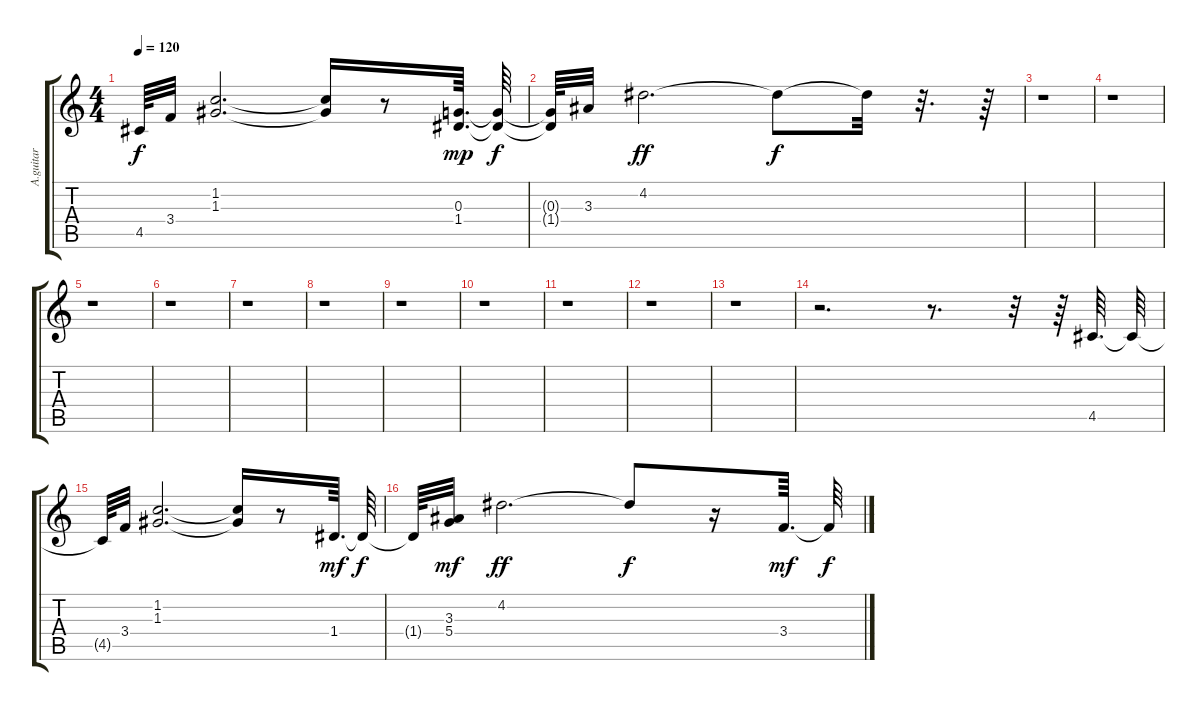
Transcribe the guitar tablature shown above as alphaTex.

\track ("A.guitar                            " "A.guitar  ") {instrument acousticguitarsteel}
\staff {score tabs}
\tuning (E4 B3 G3 D3 A2 E2) {hide}
\ts (4 4)
\tempo 120
\clef g2
\ks c
4.5{t}.64{dy f} 3.4.32 (1.2 1.3).2{d} (1.2{t} 1.3{t}).16 r.8 (0.3 1.4).64{d dy mp} (0.3{t} 1.4{t}).64{dy f} |
(0.3{t} 1.4{t}).64 3.3.32 4.2.2{d dy ff} 4.2{t}.8{dy f} 4.2{t}.32 r.32{d} r.64 |
r.1 |
r.1 |
r.1 |
r.1 |
r.1 |
r.1 |
r.1 |
r.1 |
r.1 |
r.1 |
r.1 |
r.2{d} r.8{d} r.32 r.64 4.5.64{d} 4.5{t}.64 |
4.5{t}.64 3.4.32 (1.2 1.3).2{d} (1.2{t} 1.3{t}).16 r.8 1.4.64{d dy mf} 1.4{t}.64{dy f} |
1.4{t}.64 (3.3 5.4).32{dy mf} 4.2.2{d dy ff} 4.2{t}.8{dy f} r.16 3.4.64{d dy mf} 3.4{t}.64{dy f}
